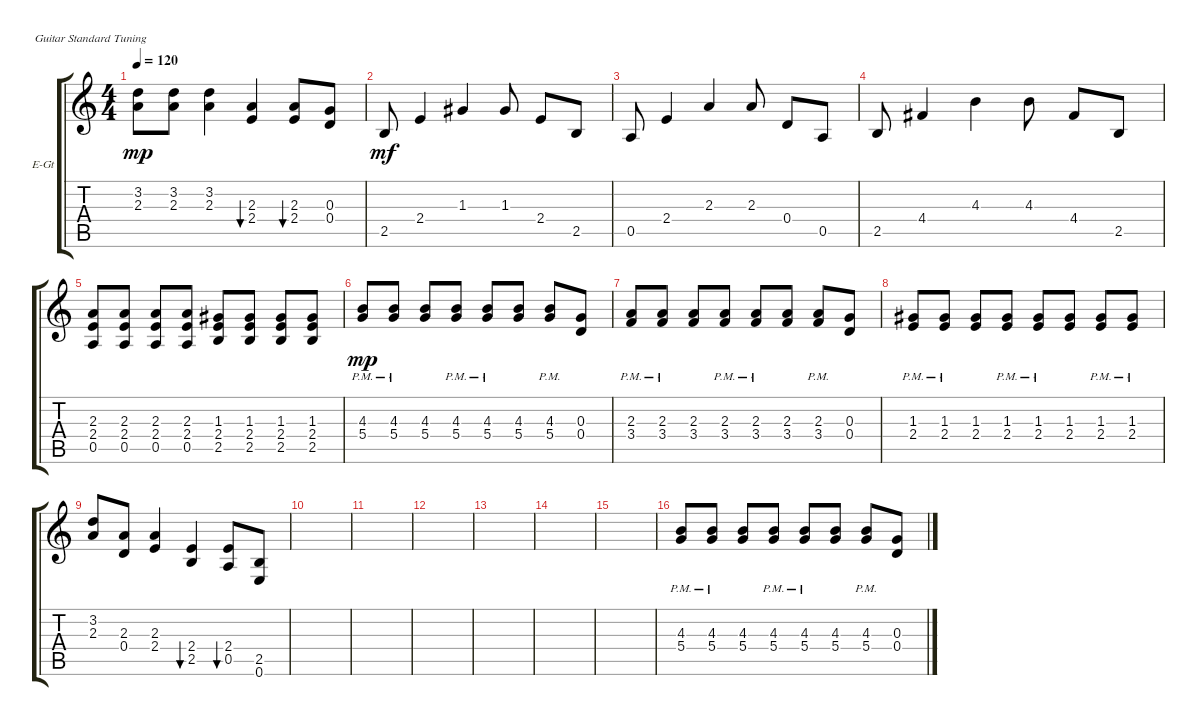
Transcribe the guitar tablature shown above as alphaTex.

\defaultSystemsLayout 4
\bracketExtendMode groupsimilarinstruments
\firstSystemTrackNameOrientation horizontal
\otherSystemsTrackNameOrientation horizontal
\track ("Electric Guitar" "E-Gt") {instrument distortionguitar}
\staff {score tabs}
\tuning (E4 B3 G3 D3 A2 E2)
\ts (4 4)
\tempo 120
\clef g2
\ks c
(2.3 3.2).8{dy mp} (2.3 3.2).8 (2.3 3.2).4 (2.3 2.4).4{bu 450} (2.3 2.4).8{bu 240} (0.4 0.3).8 |
2.5.8{dy mf} 2.4.4 1.3.4 1.3.8 2.4.8 2.5.8 |
0.5.8 2.4.4 2.3.4 2.3.8 0.4.8 0.5.8 |
2.5.8 4.4.4 4.3.4 4.3.8 4.4.8 2.5.8 |
(0.5 2.4 2.3).8 (2.3 2.4 0.5).8 (0.5 2.4 2.3).8 (2.3 2.4 0.5).8 (2.5 2.4 1.3).8 (1.3 2.4 2.5).8 (1.3 2.4 2.5).8 (1.3 2.4 2.5).8 |
(5.4{pm} 4.3{pm}).8{dy mp} (4.3{pm} 5.4{pm}).8 (5.4 4.3).8 (4.3{pm} 5.4{pm}).8 (5.4{pm} 4.3{pm}).8 (4.3 5.4).8 (4.3{pm} 5.4{pm}).8 (0.3 0.4).8 |
(3.4{pm} 2.3{pm}).8 (3.4{pm} 2.3{pm}).8 (3.4 2.3).8 (3.4{pm} 2.3{pm}).8 (3.4{pm} 2.3{pm}).8 (3.4 2.3).8 (3.4{pm} 2.3{pm}).8 (0.4 0.3).8 |
(1.3{pm} 2.4{pm}).8 (2.4{pm} 1.3{pm}).8 (2.4 1.3).8 (2.4{pm} 1.3{pm}).8 (2.4{pm} 1.3{pm}).8 (2.4 1.3).8 (2.4{pm} 1.3{pm}).8 (2.4{pm} 1.3{pm}).8 |
(2.3 3.2).8 (2.3 0.4).8 (2.3 2.4).4 (2.4 2.5).4{bu 450} (2.4 0.5).8{bu 240} (2.5 0.6).8 |
|
|
|
|
|
|
(5.4{pm} 4.3{pm}).8 (4.3{pm} 5.4{pm}).8 (5.4 4.3).8 (4.3{pm} 5.4{pm}).8 (5.4{pm} 4.3{pm}).8 (4.3 5.4).8 (4.3{pm} 5.4{pm}).8 (0.3 0.4).8
